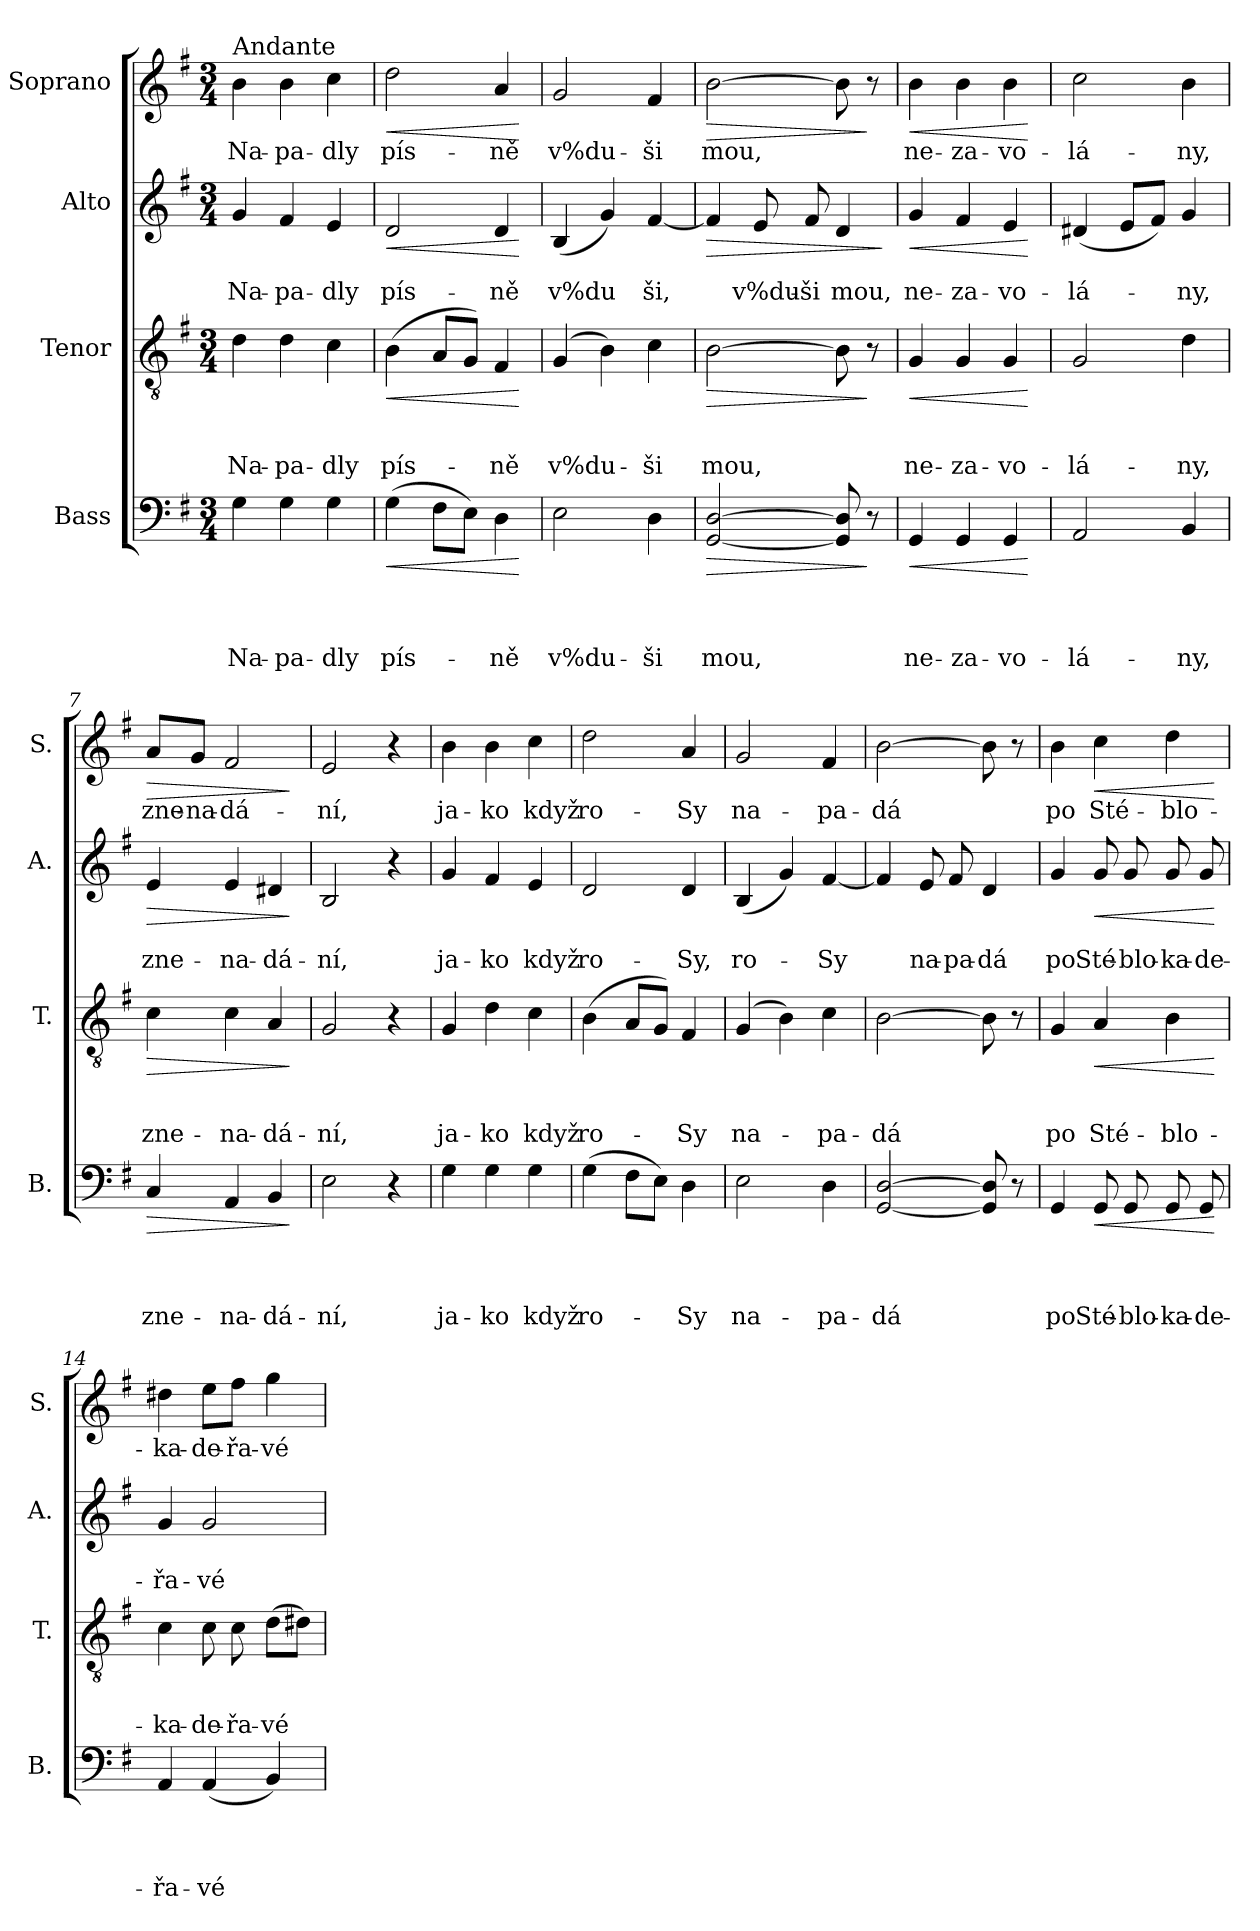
**kern	**text	**text	**text	**text	**dynam	**kern	**text	**text	**text	**dynam	**kern	**text	**text	**dynam	**kern	**text	**dynam
*part4	*part4	*part4	*part4	*part4	*part4	*part3	*part3	*part3	*part3	*part3	*part2	*part2	*part2	*part2	*part1	*part1	*part1
*staff4	*staff4	*staff4	*staff4	*staff4	*staff4	*staff3	*staff3	*staff3	*staff3	*staff3	*staff2	*staff2	*staff2	*staff2	*staff1	*staff1	*staff1
*I"Bass	*	*	*	*	*	*I"Tenor	*	*	*	*	*I"Alto	*	*	*	*I"Soprano	*	*
*I'B.	*	*	*	*	*	*I'T.	*	*	*	*	*I'A.	*	*	*	*I'S.	*	*
*clefF4	*	*	*	*	*	*clefGv2	*	*	*	*	*clefG2	*	*	*	*clefG2	*	*
*k[f#]	*	*	*	*	*	*k[f#]	*	*	*	*	*k[f#]	*	*	*	*k[f#]	*	*
*G:	*	*	*	*	*	*G:	*	*	*	*	*G:	*	*	*	*G:	*	*
*M3/4	*	*	*	*	*	*M3/4	*	*	*	*	*M3/4	*	*	*	*M3/4	*	*
=1	=1	=1	=1	=1	=1	=1	=1	=1	=1	=1	=1	=1	=1	=1	=1	=1	=1
!	!	!	!	!	!	!	!	!	!	!	!	!	!	!	!LO:TX:a:t=Andante	!	!
!	!	!	!	!LO:LY:b	!	!	!	!	!LO:LY:b	!	!	!	!LO:LY:b	!	!	!LO:LY:b	!
4G\	.	.	.	Na-	.	4d\	.	.	Na-	.	4g/	.	Na-	.	4b\	Na-	.
!	!	!	!	!LO:LY:b	!	!	!	!	!LO:LY:b	!	!	!	!LO:LY:b	!	!	!LO:LY:b	!
4G\	.	.	.	-pa-	.	4d\	.	.	-pa-	.	4f#/	.	-pa-	.	4b\	-pa-	.
!	!	!	!	!LO:LY:b	!	!	!	!	!LO:LY:b	!	!	!	!LO:LY:b	!	!	!LO:LY:b	!
4G\	.	.	.	-dly	.	4c\	.	.	-dly	.	4e/	.	-dly	.	4cc\	-dly	.
=2	=2	=2	=2	=2	=2	=2	=2	=2	=2	=2	=2	=2	=2	=2	=2	=2	=2
!	!	!	!	!LO:LY:b	!LO:HP:b	!	!	!	!LO:LY:b	!LO:HP:b	!	!	!LO:LY:b	!LO:HP:b	!	!LO:LY:b	!LO:HP:b
(>4G\	.	.	.	pís-	<	(>4B\	.	.	pís-	<	2d/	.	pís-	<	2dd\	pís-	<
8F#\L	.	.	.	.	.	8A/L	.	.	.	.	.	.	.	.	.	.	.
8E\J)	.	.	.	.	.	8G/J)	.	.	.	.	.	.	.	.	.	.	.
!	!	!	!	!LO:LY:b	!	!	!	!	!LO:LY:b	!	!	!	!LO:LY:b	!	!	!LO:LY:b	!
4D\	.	.	.	-ně	.	4F#/	.	.	-ně	.	4d/	.	-ně	.	4a/	-ně	.
.	.	.	.	.	[	.	.	.	.	[	.	.	.	[	.	.	[
=3	=3	=3	=3	=3	=3	=3	=3	=3	=3	=3	=3	=3	=3	=3	=3	=3	=3
!	!	!	!	!LO:LY:b	!	!	!	!	!LO:LY:b	!	!	!	!LO:LY:b	!	!	!LO:LY:b	!
2E\	.	.	.	v%du-	.	(4G/	.	.	v%du-	.	(<4B/	.	v%du	.	2g/	v%du-	.
.	.	.	.	.	.	4B\)	.	.	.	.	4g/)	.	.	.	.	.	.
!	!	!	!	!LO:LY:b	!	!	!	!	!LO:LY:b	!	!	!	!LO:LY:b	!	!	!LO:LY:b	!
4D\	.	.	.	-ši	.	4c\	.	.	-ši	.	[<4f#/	.	ši,	.	4f#/	-ši	.
=4	=4	=4	=4	=4	=4	=4	=4	=4	=4	=4	=4	=4	=4	=4	=4	=4	=4
!	!	!	!	!LO:LY:b	!LO:HP:b	!	!	!	!LO:LY:b	!LO:HP:b	!	!	!	!LO:HP:b	!	!LO:LY:b	!LO:HP:b
[<2GG/ [>2D/	.	.	.	mou,	>	[>2B\	.	.	mou,	>	4f#/]	.	.	>	[>2b\	mou,	>
!	!	!	!	!	!	!	!	!	!	!	!	!	!LO:LY:b	!	!	!	!
.	.	.	.	.	.	.	.	.	.	.	8e/	.	v%du-	.	.	.	.
!	!	!	!	!	!	!	!	!	!	!	!	!	!LO:LY:b	!	!	!	!
.	.	.	.	.	.	.	.	.	.	.	8f#/	.	-ši	.	.	.	.
!	!	!	!	!	!	!	!	!	!	!	!	!	!LO:LY:b	!	!	!	!
8GG/] 8D/]	.	.	.	.	.	8B\]	.	.	.	.	4d/	.	mou,	.	8b\]	.	.
8r	.	.	.	.	]	8r	.	.	.	]	.	.	.	.	8r	.	]
.	.	.	.	.	.	.	.	.	.	.	.	.	.	]	.	.	.
!!LO:LB:g=z
=5	=5	=5	=5	=5	=5	=5	=5	=5	=5	=5	=5	=5	=5	=5	=5	=5	=5
!	!	!	!	!LO:LY:b	!LO:HP:b	!	!	!	!LO:LY:b	!LO:HP:b	!	!	!LO:LY:b	!LO:HP:b	!	!LO:LY:b	!LO:HP:b
4GG/	.	.	.	ne-	<	4G/	.	.	ne-	<	4g/	.	ne-	<	4b\	ne-	<
!	!	!	!	!LO:LY:b	!	!	!	!	!LO:LY:b	!	!	!	!LO:LY:b	!	!	!LO:LY:b	!
4GG/	.	.	.	-za-	.	4G/	.	.	-za-	.	4f#/	.	-za-	.	4b\	-za-	.
!	!	!	!	!LO:LY:b	!	!	!	!	!LO:LY:b	!	!	!	!LO:LY:b	!	!	!LO:LY:b	!
4GG/	.	.	.	-vo-	.	4G/	.	.	-vo-	.	4e/	.	-vo-	.	4b\	-vo-	.
.	.	.	.	.	[	.	.	.	.	[	.	.	.	[	.	.	[
=6	=6	=6	=6	=6	=6	=6	=6	=6	=6	=6	=6	=6	=6	=6	=6	=6	=6
!	!	!	!	!LO:LY:b	!	!	!	!	!LO:LY:b	!	!	!	!LO:LY:b	!	!	!LO:LY:b	!
2AA/	.	.	.	-lá-	.	2G/	.	.	-lá-	.	(<4d#X/	.	-lá-	.	2cc\	-lá-	.
.	.	.	.	.	.	.	.	.	.	.	8e/L	.	.	.	.	.	.
.	.	.	.	.	.	.	.	.	.	.	8f#/J)	.	.	.	.	.	.
!	!	!	!	!LO:LY:b	!	!	!	!	!LO:LY:b	!	!	!	!LO:LY:b	!	!	!LO:LY:b	!
4BB/	.	.	.	-ny,	.	4d\	.	.	-ny,	.	4g/	.	-ny,	.	4b\	-ny,	.
=7	=7	=7	=7	=7	=7	=7	=7	=7	=7	=7	=7	=7	=7	=7	=7	=7	=7
!	!	!	!	!LO:LY:b	!LO:HP:b	!	!	!	!LO:LY:b	!LO:HP:b	!	!	!LO:LY:b	!LO:HP:b	!	!LO:LY:b	!LO:HP:b
4C/	.	.	.	zne-	>	4c\	.	.	zne-	>	4e/	.	zne-	>	8a/L	zne-	>
!	!	!	!	!	!	!	!	!	!	!	!	!	!	!	!	!LO:LY:b	!
.	.	.	.	.	.	.	.	.	.	.	.	.	.	.	8g/J	-na-	.
!	!	!	!	!LO:LY:b	!	!	!	!	!LO:LY:b	!	!	!	!LO:LY:b	!	!	!LO:LY:b	!
4AA/	.	.	.	-na-	.	4c\	.	.	-na-	.	4e/	.	-na-	.	2f#/	-dá-	.
!	!	!	!	!LO:LY:b	!	!	!	!	!LO:LY:b	!	!	!	!LO:LY:b	!	!	!	!
4BB/	.	.	.	-dá-	.	4A/	.	.	-dá-	.	4d#X/	.	-dá-	.	.	.	.
.	.	.	.	.	]	.	.	.	.	]	.	.	.	]	.	.	]
=8	=8	=8	=8	=8	=8	=8	=8	=8	=8	=8	=8	=8	=8	=8	=8	=8	=8
!	!	!	!	!LO:LY:b	!	!	!	!	!LO:LY:b	!	!	!	!LO:LY:b	!	!	!LO:LY:b	!
2E\	.	.	.	-ní,	.	2G/	.	.	-ní,	.	2B/	.	-ní,	.	2e/	-ní,	.
4r	.	.	.	.	.	4r	.	.	.	.	4r	.	.	.	4r	.	.
!!LO:PB:g=z
=9	=9	=9	=9	=9	=9	=9	=9	=9	=9	=9	=9	=9	=9	=9	=9	=9	=9
!	!	!	!	!LO:LY:b	!	!	!	!	!LO:LY:b	!	!	!	!LO:LY:b	!	!	!LO:LY:b	!
4G\	.	.	.	ja-	.	4G/	.	.	ja-	.	4g/	.	ja-	.	4b\	ja-	.
!	!	!	!	!LO:LY:b	!	!	!	!	!LO:LY:b	!	!	!	!LO:LY:b	!	!	!LO:LY:b	!
4G\	.	.	.	-ko	.	4d\	.	.	-ko	.	4f#/	.	-ko	.	4b\	-ko	.
!	!	!	!	!LO:LY:b	!	!	!	!	!LO:LY:b	!	!	!	!LO:LY:b	!	!	!LO:LY:b	!
4G\	.	.	.	když	.	4c\	.	.	když	.	4e/	.	když	.	4cc\	když	.
=10	=10	=10	=10	=10	=10	=10	=10	=10	=10	=10	=10	=10	=10	=10	=10	=10	=10
!	!	!	!	!LO:LY:b	!	!	!	!	!LO:LY:b	!	!	!	!LO:LY:b	!	!	!LO:LY:b	!
(>4G\	.	.	.	ro-	.	(>4B\	.	.	ro-	.	2d/	.	ro-	.	2dd\	ro-	.
8F#\L	.	.	.	.	.	8A/L	.	.	.	.	.	.	.	.	.	.	.
8E\J)	.	.	.	.	.	8G/J)	.	.	.	.	.	.	.	.	.	.	.
!	!	!	!	!LO:LY:b	!	!	!	!	!LO:LY:b	!	!	!	!LO:LY:b	!	!	!LO:LY:b	!
4D\	.	.	.	-Sy	.	4F#/	.	.	-Sy	.	4d/	.	-Sy,	.	4a/	-Sy	.
=11	=11	=11	=11	=11	=11	=11	=11	=11	=11	=11	=11	=11	=11	=11	=11	=11	=11
!	!	!	!	!LO:LY:b	!	!	!	!	!LO:LY:b	!	!	!	!LO:LY:b	!	!	!LO:LY:b	!
2E\	.	.	.	na-	.	(4G/	.	.	na-	.	(<4B/	.	ro-	.	2g/	na-	.
.	.	.	.	.	.	4B\)	.	.	.	.	4g/)	.	.	.	.	.	.
!	!	!	!	!LO:LY:b	!	!	!	!	!LO:LY:b	!	!	!	!LO:LY:b	!	!	!LO:LY:b	!
4D\	.	.	.	-pa-	.	4c\	.	.	-pa-	.	[<4f#/	.	-Sy	.	4f#/	-pa-	.
=12	=12	=12	=12	=12	=12	=12	=12	=12	=12	=12	=12	=12	=12	=12	=12	=12	=12
!	!	!	!	!LO:LY:b	!	!	!	!	!LO:LY:b	!	!	!	!	!	!	!LO:LY:b	!
[<2GG/ [>2D/	.	.	.	-dá	.	[>2B\	.	.	-dá	.	4f#/]	.	.	.	[>2b\	-dá	.
!	!	!	!	!	!	!	!	!	!	!	!	!	!LO:LY:b	!	!	!	!
.	.	.	.	.	.	.	.	.	.	.	8e/	.	na-	.	.	.	.
!	!	!	!	!	!	!	!	!	!	!	!	!	!LO:LY:b	!	!	!	!
.	.	.	.	.	.	.	.	.	.	.	8f#/	.	-pa-	.	.	.	.
!	!	!	!	!	!	!	!	!	!	!	!	!	!LO:LY:b	!	!	!	!
8GG/] 8D/]	.	.	.	.	.	8B\]	.	.	.	.	4d/	.	-dá	.	8b\]	.	.
8r	.	.	.	.	.	8r	.	.	.	.	.	.	.	.	8r	.	.
!!LO:LB:g=z
=13	=13	=13	=13	=13	=13	=13	=13	=13	=13	=13	=13	=13	=13	=13	=13	=13	=13
!	!	!	!	!LO:LY:b	!	!	!	!	!LO:LY:b	!	!	!	!LO:LY:b	!	!	!LO:LY:b	!
4GG/	.	.	.	po	.	4G/	.	.	po	.	4g/	.	po	.	4b\	po	.
!	!	!	!	!LO:LY:b	!LO:HP:b	!	!	!	!LO:LY:b	!LO:HP:b	!	!	!LO:LY:b	!LO:HP:b	!	!LO:LY:b	!LO:HP:b
8GG/	.	.	.	Sté-	<	4A/	.	.	Sté-	<	8g/	.	Sté-	<	4cc\	Sté-	<
!	!	!	!	!LO:LY:b	!	!	!	!	!	!	!	!	!LO:LY:b	!	!	!	!
8GG/	.	.	.	-blo-	.	.	.	.	.	.	8g/	.	-blo-	.	.	.	.
!	!	!	!	!LO:LY:b	!	!	!	!	!LO:LY:b	!	!	!	!LO:LY:b	!	!	!LO:LY:b	!
8GG/	.	.	.	-ka-	.	4B\	.	.	-blo-	.	8g/	.	-ka-	.	4dd\	-blo-	.
!	!	!	!	!LO:LY:b	!	!	!	!	!	!	!	!	!LO:LY:b	!	!	!	!
8GG/	.	.	.	-de-	.	.	.	.	.	.	8g/	.	-de-	.	.	.	.
.	.	.	.	.	[	.	.	.	.	[	.	.	.	[	.	.	[
=14	=14	=14	=14	=14	=14	=14	=14	=14	=14	=14	=14	=14	=14	=14	=14	=14	=14
!	!	!	!	!LO:LY:b	!	!	!	!	!LO:LY:b	!	!	!	!LO:LY:b	!	!	!LO:LY:b	!
4AA/	.	.	.	-řa-	.	4c\	.	.	-ka-	.	4g/	.	-řa-	.	4dd#X\	-ka-	.
!	!	!	!	!LO:LY:b	!	!	!	!	!LO:LY:b	!	!	!	!LO:LY:b	!	!	!LO:LY:b	!
(<4AA/	.	.	.	-vé	.	8c\	.	.	-de-	.	2g/	.	-vé	.	8ee\L	-de-	.
!	!	!	!	!	!	!	!	!	!LO:LY:b	!	!	!	!	!	!	!LO:LY:b	!
.	.	.	.	.	.	8c\	.	.	-řa-	.	.	.	.	.	8ff#\J	-řa-	.
!	!	!	!	!	!	!	!	!	!LO:LY:b	!	!	!	!	!	!	!LO:LY:b	!
4BB/)	.	.	.	.	.	(>8d\L	.	.	-vé	.	.	.	.	.	4gg\	-vé	.
.	.	.	.	.	.	8d#X\J)	.	.	.	.	.	.	.	.	.	.	.
=	=	=	=	=	=	=	=	=	=	=	=	=	=	=	=	=	=
*-	*-	*-	*-	*-	*-	*-	*-	*-	*-	*-	*-	*-	*-	*-	*-	*-	*-
